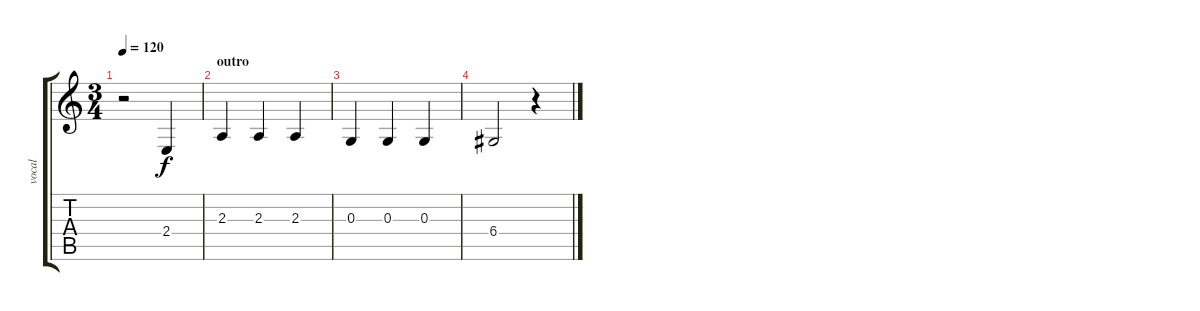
\track ("vocal" "vocal") {instrument viola}
\staff {score tabs}
\tuning (E4 B3 G3 D3 A2 E2) {hide}
\ts (3 4)
\tempo 120
\clef g2
\ks c
r.2{dy f} 2.4.4 |
\section ("" "outro")
2.3.4 2.3.4 2.3.4 |
0.3.4 0.3.4 0.3.4 |
6.4.2 r.4
